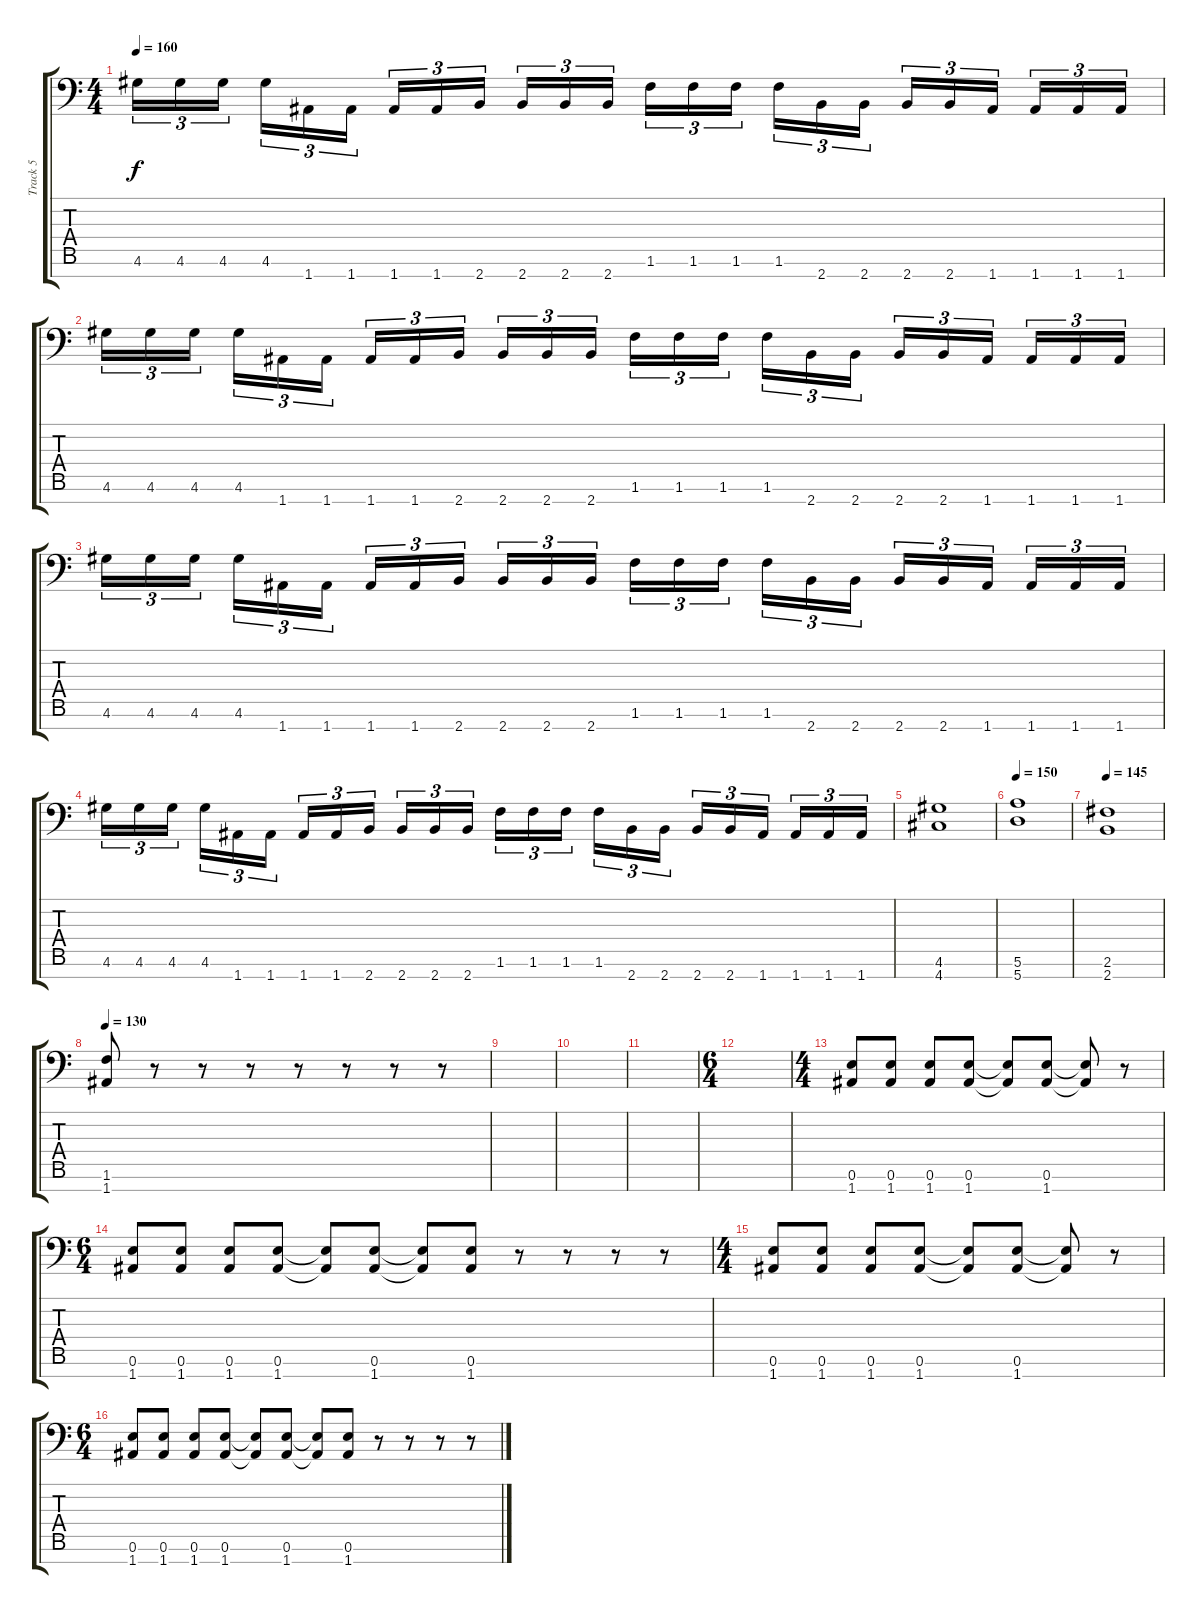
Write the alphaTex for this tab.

\track ("Track 5" "Track 5") {instrument distortionguitar}
\staff {score tabs}
\tuning (E4 B3 G3 D3 A2 E2 A1) {hide}
\ts (4 4)
\tempo 160
\clef f4
\ks c
4.6.16{tu (3 2) dy f} 4.6.16{tu (3 2)} 4.6.16{tu (3 2)} 4.6.16{tu (3 2)} 1.7.16{tu (3 2)} 1.7.16{tu (3 2)} 1.7.16{tu (3 2)} 1.7.16{tu (3 2)} 2.7.16{tu (3 2)} 2.7.16{tu (3 2)} 2.7.16{tu (3 2)} 2.7.16{tu (3 2)} 1.6.16{tu (3 2)} 1.6.16{tu (3 2)} 1.6.16{tu (3 2)} 1.6.16{tu (3 2)} 2.7.16{tu (3 2)} 2.7.16{tu (3 2)} 2.7.16{tu (3 2)} 2.7.16{tu (3 2)} 1.7.16{tu (3 2)} 1.7.16{tu (3 2)} 1.7.16{tu (3 2)} 1.7.16{tu (3 2)} |
4.6.16{tu (3 2)} 4.6.16{tu (3 2)} 4.6.16{tu (3 2)} 4.6.16{tu (3 2)} 1.7.16{tu (3 2)} 1.7.16{tu (3 2)} 1.7.16{tu (3 2)} 1.7.16{tu (3 2)} 2.7.16{tu (3 2)} 2.7.16{tu (3 2)} 2.7.16{tu (3 2)} 2.7.16{tu (3 2)} 1.6.16{tu (3 2)} 1.6.16{tu (3 2)} 1.6.16{tu (3 2)} 1.6.16{tu (3 2)} 2.7.16{tu (3 2)} 2.7.16{tu (3 2)} 2.7.16{tu (3 2)} 2.7.16{tu (3 2)} 1.7.16{tu (3 2)} 1.7.16{tu (3 2)} 1.7.16{tu (3 2)} 1.7.16{tu (3 2)} |
4.6.16{tu (3 2)} 4.6.16{tu (3 2)} 4.6.16{tu (3 2)} 4.6.16{tu (3 2)} 1.7.16{tu (3 2)} 1.7.16{tu (3 2)} 1.7.16{tu (3 2)} 1.7.16{tu (3 2)} 2.7.16{tu (3 2)} 2.7.16{tu (3 2)} 2.7.16{tu (3 2)} 2.7.16{tu (3 2)} 1.6.16{tu (3 2)} 1.6.16{tu (3 2)} 1.6.16{tu (3 2)} 1.6.16{tu (3 2)} 2.7.16{tu (3 2)} 2.7.16{tu (3 2)} 2.7.16{tu (3 2)} 2.7.16{tu (3 2)} 1.7.16{tu (3 2)} 1.7.16{tu (3 2)} 1.7.16{tu (3 2)} 1.7.16{tu (3 2)} |
4.6.16{tu (3 2)} 4.6.16{tu (3 2)} 4.6.16{tu (3 2)} 4.6.16{tu (3 2)} 1.7.16{tu (3 2)} 1.7.16{tu (3 2)} 1.7.16{tu (3 2)} 1.7.16{tu (3 2)} 2.7.16{tu (3 2)} 2.7.16{tu (3 2)} 2.7.16{tu (3 2)} 2.7.16{tu (3 2)} 1.6.16{tu (3 2)} 1.6.16{tu (3 2)} 1.6.16{tu (3 2)} 1.6.16{tu (3 2)} 2.7.16{tu (3 2)} 2.7.16{tu (3 2)} 2.7.16{tu (3 2)} 2.7.16{tu (3 2)} 1.7.16{tu (3 2)} 1.7.16{tu (3 2)} 1.7.16{tu (3 2)} 1.7.16{tu (3 2)} |
(4.6 4.7).1 |
\tempo 150
(5.6 5.7).1 |
\tempo 145
(2.6 2.7).1 |
\tempo 130
(1.6 1.7).8 r.8 r.8 r.8 r.8 r.8 r.8 r.8 |
|
|
|
\ts (6 4)
|
\ts (4 4)
(0.6 1.7).8 (0.6 1.7).8 (0.6 1.7).8 (0.6 1.7).8 (0.6{t} 1.7{t}).8 (0.6 1.7).8 (0.6{t} 1.7{t}).8 r.8 |
\ts (6 4)
(0.6 1.7).8 (0.6 1.7).8 (0.6 1.7).8 (0.6 1.7).8 (0.6{t} 1.7{t}).8 (0.6 1.7).8 (0.6{t} 1.7{t}).8 (0.6 1.7).8 r.8 r.8 r.8 r.8 |
\ts (4 4)
(0.6 1.7).8 (0.6 1.7).8 (0.6 1.7).8 (0.6 1.7).8 (0.6{t} 1.7{t}).8 (0.6 1.7).8 (0.6{t} 1.7{t}).8 r.8 |
\ts (6 4)
(0.6 1.7).8 (0.6 1.7).8 (0.6 1.7).8 (0.6 1.7).8 (0.6{t} 1.7{t}).8 (0.6 1.7).8 (0.6{t} 1.7{t}).8 (0.6 1.7).8 r.8 r.8 r.8 r.8
